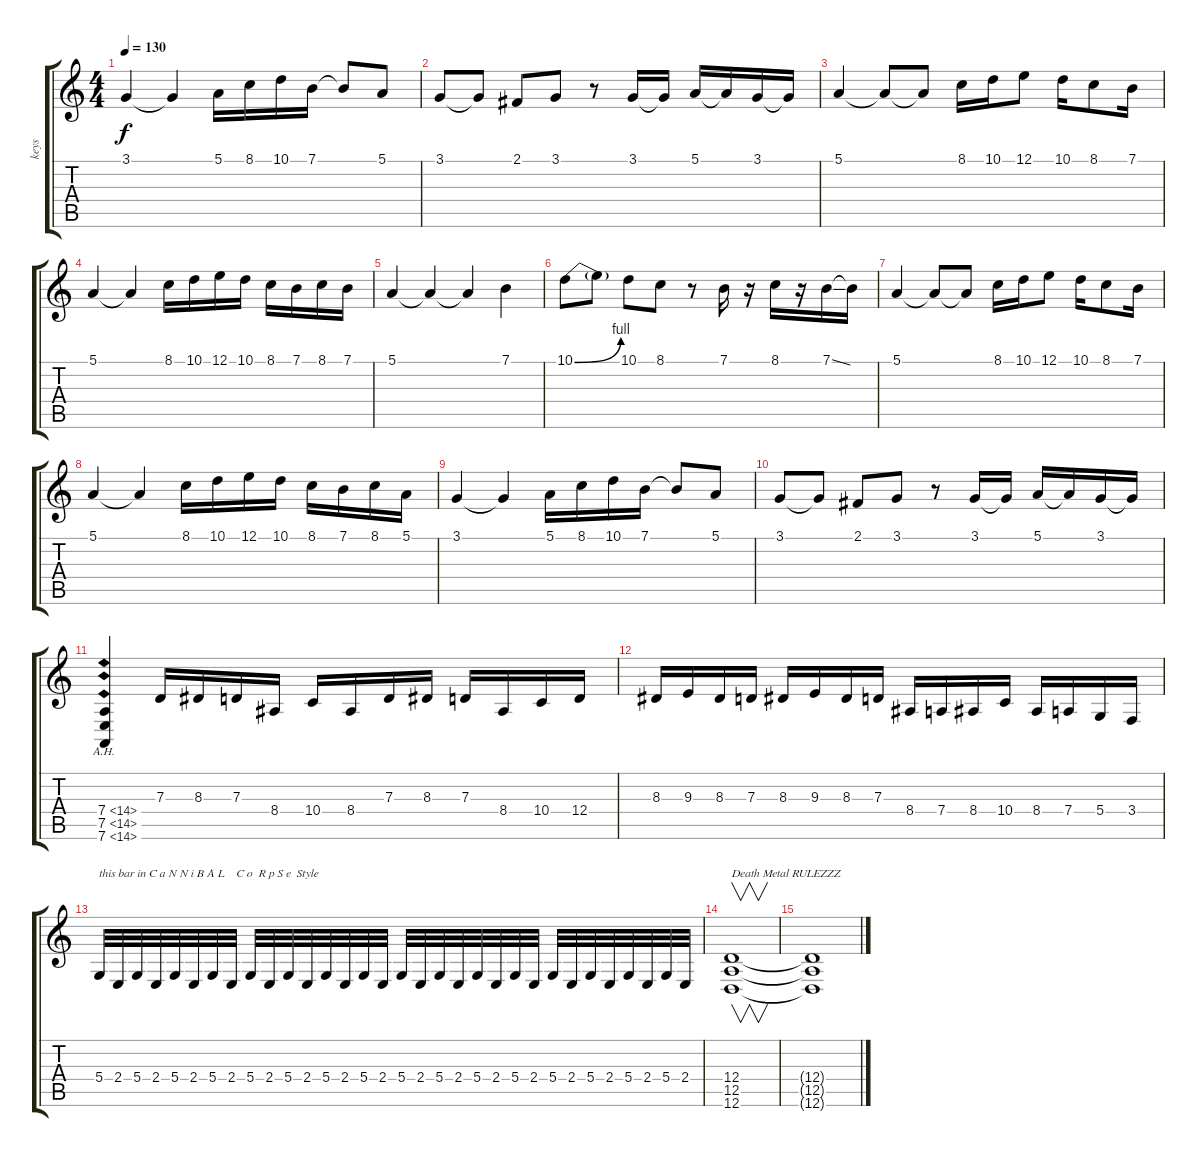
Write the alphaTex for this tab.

\track ("keys" "keys") {instrument rockorgan}
\staff {score tabs}
\tuning (E4 B3 G3 D3 A2 D2) {hide}
\ts (4 4)
\tempo 130
\clef g2
\ks c
3.1.4{dy f} 3.1{t}.4 5.1.16 8.1.16 10.1.16 7.1.16 7.1{t}.8 5.1.8 |
3.1.8 3.1{t}.8 2.1.8 3.1.8 r.8 3.1.16 3.1{t}.16 5.1.16 5.1{t}.16 3.1.16 3.1{t}.16 |
5.1.4 5.1{t}.8 5.1{t}.8 8.1.16 10.1.16 12.1.8 10.1.16 8.1.8 7.1.16 |
5.1.4 5.1{t}.4 8.1.16 10.1.16 12.1.16 10.1.16 8.1.16 7.1.16 8.1.16 7.1.16 |
5.1.4 5.1{t}.4 5.1{t}.4 7.1.4 |
10.1{be (bend 0 0 60 4)}.8 10.1{t}.8 10.1.8 8.1.8 r.8 7.1.16 r.16 8.1.16 r.16 7.1{ss}.16 7.1{t}.16 |
5.1.4 5.1{t}.8 5.1{t}.8 8.1.16 10.1.16 12.1.8 10.1.16 8.1.8 7.1.16 |
5.1.4 5.1{t}.4 8.1.16 10.1.16 12.1.16 10.1.16 8.1.16 7.1.16 8.1.16 5.1.16 |
3.1.4 3.1{t}.4 5.1.16 8.1.16 10.1.16 7.1.16 7.1{t}.8 5.1.8 |
3.1.8 3.1{t}.8 2.1.8 3.1.8 r.8 3.1.16 3.1{t}.16 5.1.16 5.1{t}.16 3.1.16 3.1{t}.16 |
(7.4{ah 7} 7.5{ah 7} 7.6{ah 7}).4{volume 16 balance 8 instrument rockorgan} 7.3.16 8.3.16 7.3.16 8.4.16 10.4.16 8.4.16 7.3.16 8.3.16 7.3.16 8.4.16 10.4.16 12.4.16 |
8.3.16 9.3.16 8.3.16 7.3.16 8.3.16 9.3.16 8.3.16 7.3.16 8.4.16 7.4.16 8.4.16 10.4.16 8.4.16 7.4.16 5.4.16 3.4.16 |
5.4.32{txt "this bar in C a N N i B A L    C o  R p S e  Style"} 2.4.32 5.4.32 2.4.32 5.4.32 2.4.32 5.4.32 2.4.32 5.4.32 2.4.32 5.4.32 2.4.32 5.4.32 2.4.32 5.4.32 2.4.32 5.4.32 2.4.32 5.4.32 2.4.32 5.4.32 2.4.32 5.4.32 2.4.32 5.4.32 2.4.32 5.4.32 2.4.32 5.4.32 2.4.32 5.4.32 2.4.32 |
(12.4 12.5 12.6).1{v txt "Death Metal RULEZZZ"} |
(12.4{t} 12.5{t} 12.6{t}).1{volume 0}
